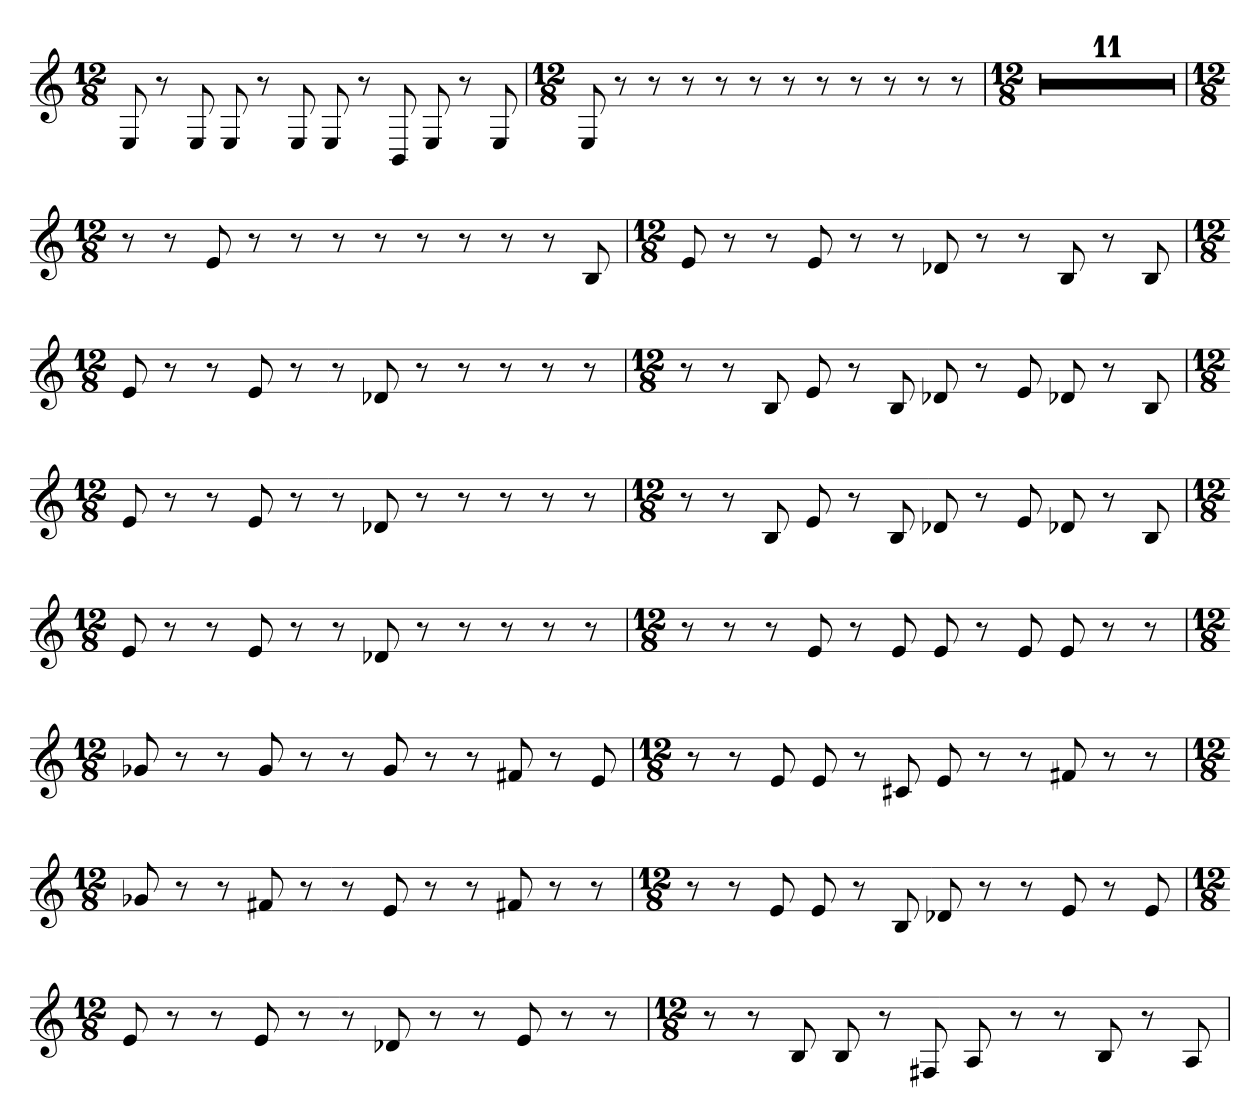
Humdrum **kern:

**kern
*part1
*staff1
*M12/8
=
8E
8r
8E
8E
8r
8E
8E
8r
8BB
8E
8r
8E
=
*M12/8
8E
8r
8r
8r
8r
8r
8r
8r
8r
8r
8r
8r
=
*M12/8
1.r
=
*M12/8
1.r
=
*M12/8
1.r
=
*M12/8
1.r
=
*M12/8
1.r
=
*M12/8
1.r
=
*M12/8
1.r
=
*M12/8
1.r
=
*M12/8
1.r
=
*M12/8
1.r
=
*M12/8
1.r
=
*M12/8
8r
8r
8e
8r
8r
8r
8r
8r
8r
8r
8r
8B
=
*M12/8
8e
8r
8r
8e
8r
8r
8d-X
8r
8r
8B
8r
8B
=
*M12/8
8e
8r
8r
8e
8r
8r
8d-X
8r
8r
8r
8r
8r
=
*M12/8
8r
8r
8B
8e
8r
8B
8d-X
8r
8e
8d-X
8r
8B
=
*M12/8
8e
8r
8r
8e
8r
8r
8d-X
8r
8r
8r
8r
8r
=
*M12/8
8r
8r
8B
8e
8r
8B
8d-X
8r
8e
8d-X
8r
8B
=
*M12/8
8e
8r
8r
8e
8r
8r
8d-X
8r
8r
8r
8r
8r
=
*M12/8
8r
8r
8r
8e
8r
8e
8e
8r
8e
8e
8r
8r
=
*M12/8
8g-X
8r
8r
8g-
8r
8r
8g-
8r
8r
8f#X
8r
8e
=
*M12/8
8r
8r
8e
8e
8r
8c#X
8e
8r
8r
8f#X
8r
8r
=
*M12/8
8g-X
8r
8r
8f#X
8r
8r
8e
8r
8r
8f#X
8r
8r
=
*M12/8
8r
8r
8e
8e
8r
8B
8d-X
8r
8r
8e
8r
8e
=
*M12/8
8e
8r
8r
8e
8r
8r
8d-X
8r
8r
8e
8r
8r
=
*M12/8
8r
8r
8B
8B
8r
8F#X
8A
8r
8r
8B
8r
8A
=
*-
